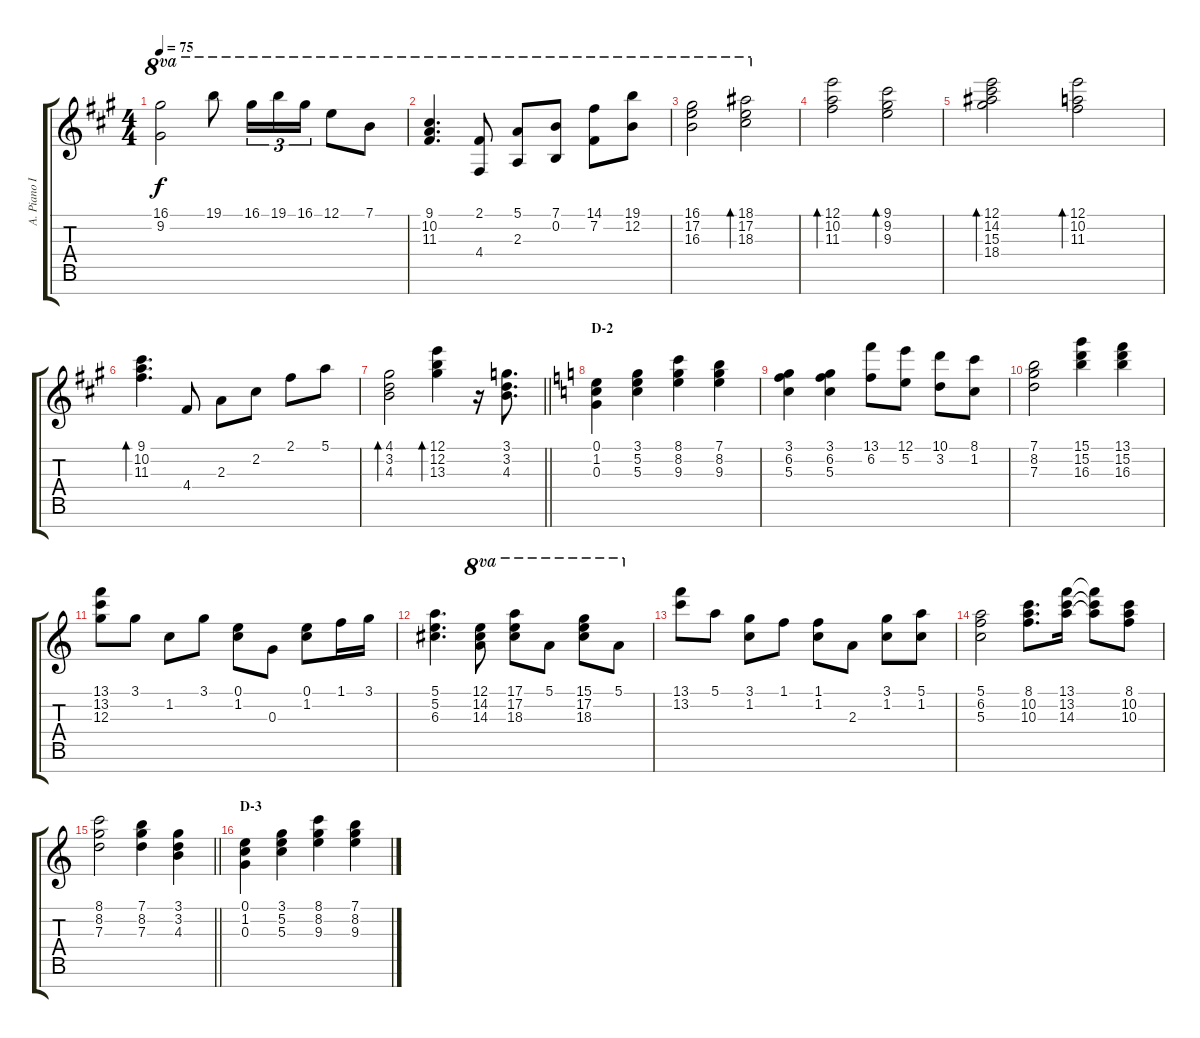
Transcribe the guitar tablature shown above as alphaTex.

\track ("A. Piano I (Right Hand)" "A. Piano I") {instrument acousticgrandpiano}
\staff {score tabs}
\tuning (E5 B4 G4 D4 A3 E3 B2) {hide}
\ts (4 4)
\tempo 75
\clef g2
\ks a
(16.1 9.2).2{ot 8va dy f} 19.1.8{ot 8va} 16.1.16{tu (3 2) ot 8va} 19.1.16{tu (3 2) ot 8va} 16.1.16{tu (3 2) ot 8va} 12.1.8{ot 8va} 7.1.8{ot 8va} |
(9.1 10.2 11.3).4{d ot 8va} (2.1 4.4).8{ot 8va} (5.1 2.3).8{ot 8va} (7.1 0.2).8{ot 8va} (14.1 7.2).8{ot 8va} (19.1 12.2).8{ot 8va} |
(16.1 17.2 16.3).2{ot 8va} (18.1 17.2 18.3).2{bd 240 ot 8va} |
(12.1 10.2 11.3).2{bd 240} (9.1 9.2 9.3).2{bd 240} |
(12.1 14.2 15.3 18.4).2{bd 240} (12.1 10.2 11.3).2{bd 240} |
(9.1 10.2 11.3).4{d bd 240} 4.4.8 2.3.8 2.2.8 2.1.8 5.1.8 |
\barLineRight lightlight
(4.1 3.2 4.3).2{bd 240} (12.1 12.2 13.3).4{bd 240} r.16 (3.1 3.2 4.3).8{d} |
\section ("" "D-2")
\ks c
(0.1 1.2 0.3).4 (3.1 5.2 5.3).4 (8.1 8.2 9.3).4 (7.1 8.2 9.3).4 |
(3.1 6.2 5.3).4 (3.1 6.2 5.3).4 (13.1 6.2).8 (12.1 5.2).8 (10.1 3.2).8 (8.1 1.2).8 |
(7.1 8.2 7.3).2 (15.1 15.2 16.3).4 (13.1 15.2 16.3).4 |
(13.1 13.2 12.3).8 3.1.8 1.2.8 3.1.8 (0.1 1.2).8 0.3.8 (0.1 1.2).8 1.1.16 3.1.16 |
(5.1 5.2 6.3).4{d} (12.1 14.2 14.3).8{ot 8va} (17.1 17.2 18.3).8{ot 8va} 5.1.8{ot 8va} (15.1 17.2 18.3).8{ot 8va} 5.1.8{ot 8va} |
(13.1 13.2).8 5.1.8 (3.1 1.2).8 1.1.8 (1.1 1.2).8 2.3.8 (3.1 1.2).8 (5.1 1.2).8 |
(5.1 6.2 5.3).2 (8.1 10.2 10.3).8{d} (13.1 13.2 14.3).16 (13.1{t} 13.2{t} 14.3{t}).8 (8.1 10.2 10.3).8 |
\barLineRight lightlight
(8.1 8.2 7.3).2 (7.1 8.2 7.3).4 (3.1 3.2 4.3).4 |
\section ("" "D-3")
(0.1 1.2 0.3).4 (3.1 5.2 5.3).4 (8.1 8.2 9.3).4 (7.1 8.2 9.3).4
